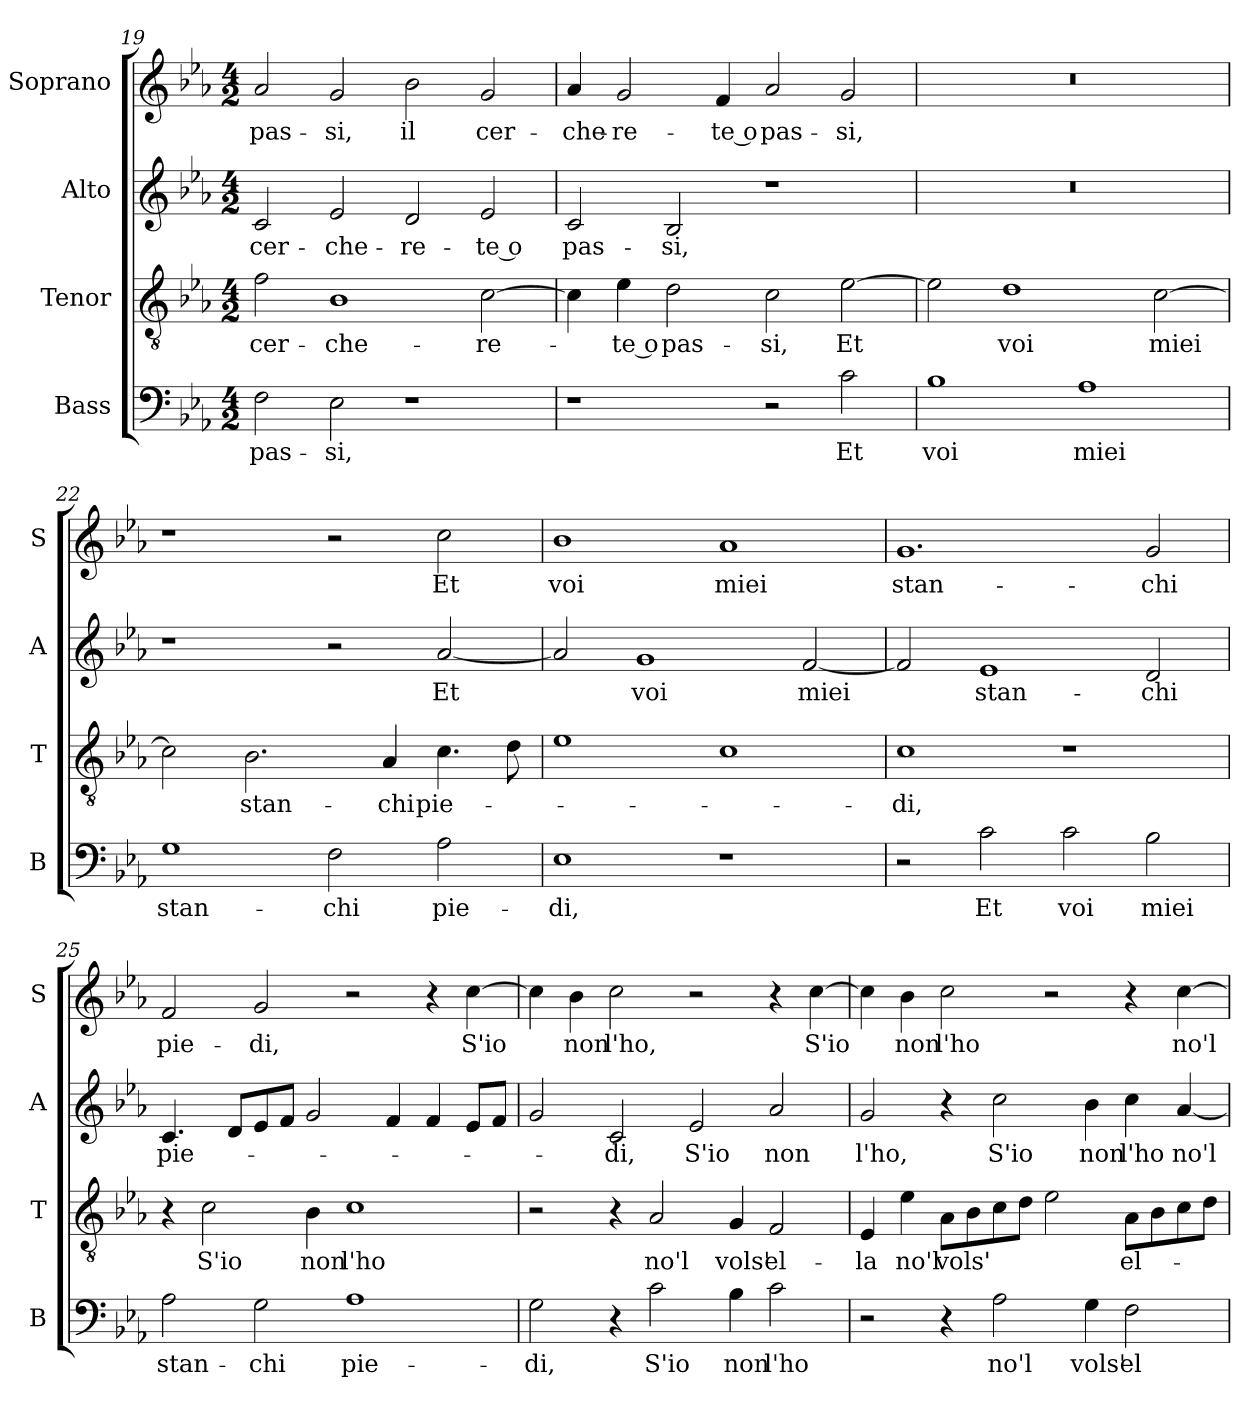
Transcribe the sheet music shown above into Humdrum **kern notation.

**kern	**text	**kern	**text	**kern	**text	**kern	**text
*part4	*part4	*part3	*part3	*part2	*part2	*part1	*part1
*staff4	*staff4	*staff3	*staff3	*staff2	*staff2	*staff1	*staff1
*I"Bass	*	*I"Tenor	*	*I"Alto	*	*I"Soprano	*
*I'B	*	*I'T	*	*I'A	*	*I'S	*
*clefF4	*	*clefGv2	*	*clefG2	*	*clefG2	*
*k[b-e-a-]	*	*k[b-e-a-]	*	*k[b-e-a-]	*	*k[b-e-a-]	*
*E-:	*	*E-:	*	*E-:	*	*E-:	*
*M4/2	*	*M4/2	*	*M4/2	*	*M4/2	*
=19	=19	=19	=19	=19	=19	=19	=19
!	!LO:LY:b	!	!LO:LY:b	!	!LO:LY:b	!	!LO:LY:b
2F\	pas-	2f\	cer-	2c/	cer-	2a-/	pas-
!	!LO:LY:b	!	!LO:LY:b	!	!LO:LY:b	!	!LO:LY:b
2E-\	-si,	1B-	-che-	2e-/	-che-	2g/	-si,
!	!	!	!	!	!LO:LY:b	!	!LO:LY:b
1r	.	.	.	2d/	-re-	2b-\	il
!	!	!	!LO:LY:b	!	!LO:LY:b	!	!LO:LY:b
.	.	[2c\	-re-	2e-/	-te o	2g/	cer-
!!LO:LB:g=z
=20	=20	=20	=20	=20	=20	=20	=20
!	!	!	!	!	!LO:LY:b	!	!LO:LY:b
1r	.	4c\]	.	2c/	pas-	4a-/	-che-
!	!	!	!LO:LY:b	!	!	!	!LO:LY:b
.	.	4e-\	-te o	.	.	2g/	-re-
!	!	!	!LO:LY:b	!	!LO:LY:b	!	!
.	.	2d\	pas-	2B-/	-si,	.	.
!	!	!	!	!	!	!	!LO:LY:b
.	.	.	.	.	.	4f/	-te o
!	!	!	!LO:LY:b	!	!	!	!LO:LY:b
2r	.	2c\	-si,	1r	.	2a-/	pas-
!	!LO:LY:b	!	!LO:LY:b	!	!	!	!LO:LY:b
2c\	Et	[2e-\	Et	.	.	2g/	-si,
=21	=21	=21	=21	=21	=21	=21	=21
!	!LO:LY:b	!	!	!	!	!	!
1B-	voi	2e-\]	.	0r	.	0r	.
!	!	!	!LO:LY:b	!	!	!	!
.	.	1d	voi	.	.	.	.
!	!LO:LY:b	!	!	!	!	!	!
1A-	miei	.	.	.	.	.	.
!	!	!	!LO:LY:b	!	!	!	!
.	.	[2c\	miei	.	.	.	.
=22	=22	=22	=22	=22	=22	=22	=22
!	!LO:LY:b	!	!	!	!	!	!
1G	stan-	2c\]	.	1r	.	1r	.
!	!	!	!LO:LY:b	!	!	!	!
.	.	2.B-\	stan-	.	.	.	.
!	!LO:LY:b	!	!	!	!	!	!
2F\	-chi	.	.	2r	.	2r	.
!	!	!	!LO:LY:b	!	!	!	!
.	.	4A-/	-chi	.	.	.	.
!	!LO:LY:b	!	!LO:LY:b	!	!LO:LY:b	!	!LO:LY:b
2A-\	pie-	4.c\	pie-	[2a-/	Et	2cc\	Et
.	.	8d\	.	.	.	.	.
=23	=23	=23	=23	=23	=23	=23	=23
!	!LO:LY:b	!	!	!	!	!	!LO:LY:b
1E-	-di,	1e-	.	2a-/]	.	1b-	voi
!	!	!	!	!	!LO:LY:b	!	!
.	.	.	.	1g	voi	.	.
!	!	!	!	!	!	!	!LO:LY:b
1r	.	1c	.	.	.	1a-	miei
!	!	!	!	!	!LO:LY:b	!	!
.	.	.	.	[2f/	miei	.	.
!!LO:LB:g=z
=24	=24	=24	=24	=24	=24	=24	=24
!	!	!	!LO:LY:b	!	!	!	!LO:LY:b
2r	.	1c	-di,	2f/]	.	1.g	stan-
!	!LO:LY:b	!	!	!	!LO:LY:b	!	!
2c\	Et	.	.	1e-	stan-	.	.
!	!LO:LY:b	!	!	!	!	!	!
2c\	voi	1r	.	.	.	.	.
!	!LO:LY:b	!	!	!	!LO:LY:b	!	!LO:LY:b
2B-\	miei	.	.	2d/	-chi	2g/	-chi
=25	=25	=25	=25	=25	=25	=25	=25
!	!LO:LY:b	!	!	!	!LO:LY:b	!	!LO:LY:b
2A-\	stan-	4r	.	4.c/	pie-	2f/	pie-
!	!	!	!LO:LY:b	!	!	!	!
.	.	2c\	S'io	.	.	.	.
.	.	.	.	8d/L	.	.	.
!	!LO:LY:b	!	!	!	!	!	!LO:LY:b
2G\	-chi	.	.	8e-/	.	2g/	-di,
.	.	.	.	8f/J	.	.	.
!	!	!	!LO:LY:b	!	!	!	!
.	.	4B-\	non	2g/	.	.	.
!	!LO:LY:b	!	!LO:LY:b	!	!	!	!
1A-	pie-	1c	l'ho	.	.	2r	.
.	.	.	.	4f/	.	.	.
.	.	.	.	4f/	.	4r	.
!	!	!	!	!	!	!	!LO:LY:b
.	.	.	.	8e-/L	.	[4cc\	S'io
.	.	.	.	8f/J	.	.	.
=26	=26	=26	=26	=26	=26	=26	=26
!	!LO:LY:b	!	!	!	!	!	!
2G\	-di,	2r	.	2g/	.	4cc\]	.
!	!	!	!	!	!	!	!LO:LY:b
.	.	.	.	.	.	4b-\	non
!	!	!	!	!	!LO:LY:b	!	!LO:LY:b
4r	.	4r	.	2c/	-di,	2cc\	l'ho,
!	!LO:LY:b	!	!LO:LY:b	!	!	!	!
2c\	S'io	2A-/	no'l	.	.	.	.
!	!	!	!	!	!LO:LY:b	!	!
.	.	.	.	2e-/	S'io	2r	.
!	!LO:LY:b	!	!LO:LY:b	!	!	!	!
4B-\	non	4G/	vols'	.	.	.	.
!	!LO:LY:b	!	!LO:LY:b	!	!LO:LY:b	!	!
2c\	l'ho	2F/	el-	2a-/	non	4r	.
!	!	!	!	!	!	!	!LO:LY:b
.	.	.	.	.	.	[4cc\	S'io
!!LO:PB:g=z
=27	=27	=27	=27	=27	=27	=27	=27
!	!	!	!LO:LY:b	!	!LO:LY:b	!	!
2r	.	4E-/	-la	2g/	l'ho,	4cc\]	.
!	!	!	!LO:LY:b	!	!	!	!LO:LY:b
.	.	4e-\	no'l	.	.	4b-\	non
!	!	!	!LO:LY:b	!	!	!	!LO:LY:b
4r	.	8A-\L	vols'	4r	.	2cc\	l'ho
.	.	8B-\	.	.	.	.	.
!	!LO:LY:b	!	!	!	!LO:LY:b	!	!
2A-\	no'l	8c\	.	2cc\	S'io	.	.
.	.	8d\J	.	.	.	.	.
.	.	2e-\	.	.	.	2r	.
!	!LO:LY:b	!	!	!	!LO:LY:b	!	!
4G\	vols'	.	.	4b-\	non	.	.
!	!LO:LY:b	!	!LO:LY:b	!	!LO:LY:b	!	!
2F\	el-	8A-\L	el-	4cc\	l'ho	4r	.
.	.	8B-\	.	.	.	.	.
!	!	!	!	!	!LO:LY:b	!	!LO:LY:b
.	.	8c\	.	[4a-/	no'l	[4cc\	no'l
.	.	8d\J	.	.	.	.	.
=	=	=	=	=	=	=	=
*-	*-	*-	*-	*-	*-	*-	*-
